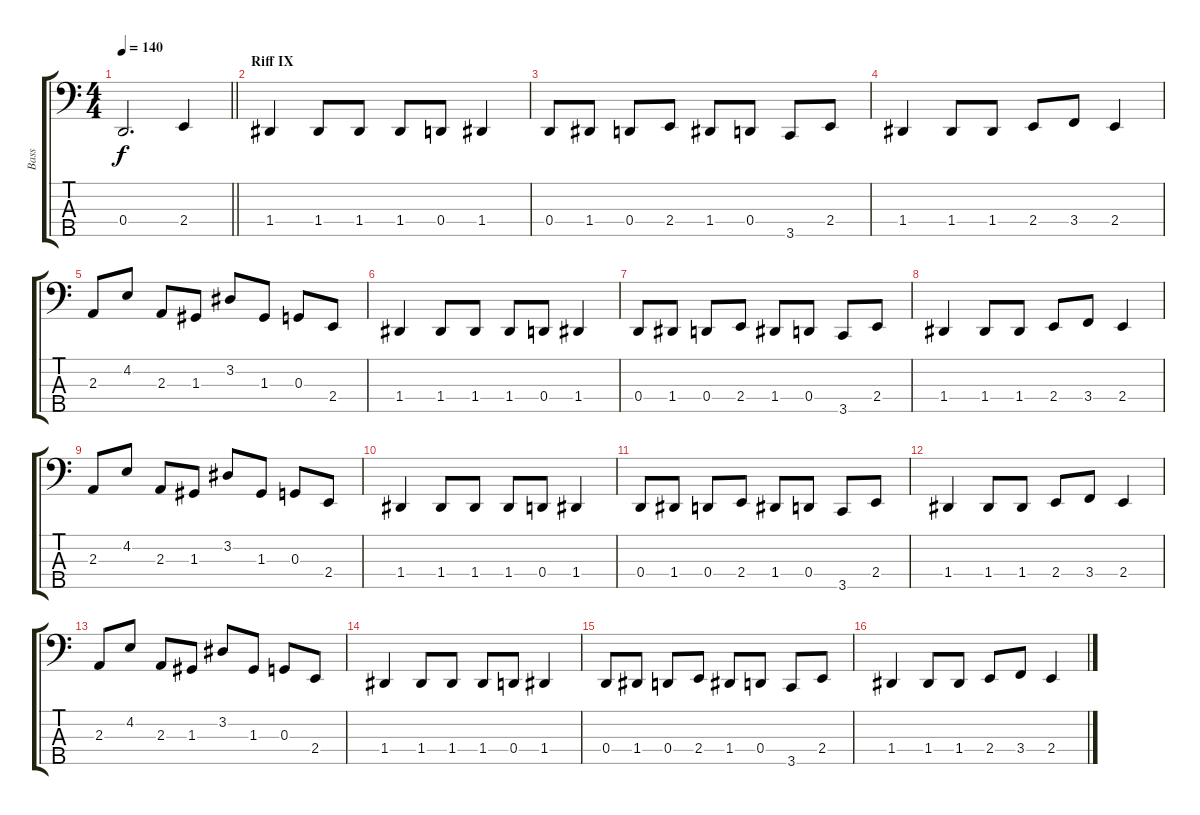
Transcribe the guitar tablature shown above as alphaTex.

\track ("Bass" "Bass") {instrument electricbasspick}
\staff {score tabs}
\tuning (F2 C2 G1 D1 A0) {hide}
\ts (4 4)
\tempo 140
\clef f4
\barLineRight lightlight
\ks c
0.4{t}.2{d dy f} 2.4.4 |
\section ("" "Riff IX")
1.4.4 1.4.8 1.4.8 1.4.8 0.4.8 1.4.4 |
0.4.8 1.4.8 0.4.8 2.4.8 1.4.8 0.4.8 3.5.8 2.4.8 |
1.4.4 1.4.8 1.4.8 2.4.8 3.4.8 2.4.4 |
2.3.8 4.2.8 2.3.8 1.3.8 3.2.8 1.3.8 0.3.8 2.4.8 |
1.4.4 1.4.8 1.4.8 1.4.8 0.4.8 1.4.4 |
0.4.8 1.4.8 0.4.8 2.4.8 1.4.8 0.4.8 3.5.8 2.4.8 |
1.4.4 1.4.8 1.4.8 2.4.8 3.4.8 2.4.4 |
2.3.8 4.2.8 2.3.8 1.3.8 3.2.8 1.3.8 0.3.8 2.4.8 |
1.4.4 1.4.8 1.4.8 1.4.8 0.4.8 1.4.4 |
0.4.8 1.4.8 0.4.8 2.4.8 1.4.8 0.4.8 3.5.8 2.4.8 |
1.4.4 1.4.8 1.4.8 2.4.8 3.4.8 2.4.4 |
2.3.8 4.2.8 2.3.8 1.3.8 3.2.8 1.3.8 0.3.8 2.4.8 |
1.4.4 1.4.8 1.4.8 1.4.8 0.4.8 1.4.4 |
0.4.8 1.4.8 0.4.8 2.4.8 1.4.8 0.4.8 3.5.8 2.4.8 |
1.4.4 1.4.8 1.4.8 2.4.8 3.4.8 2.4.4
